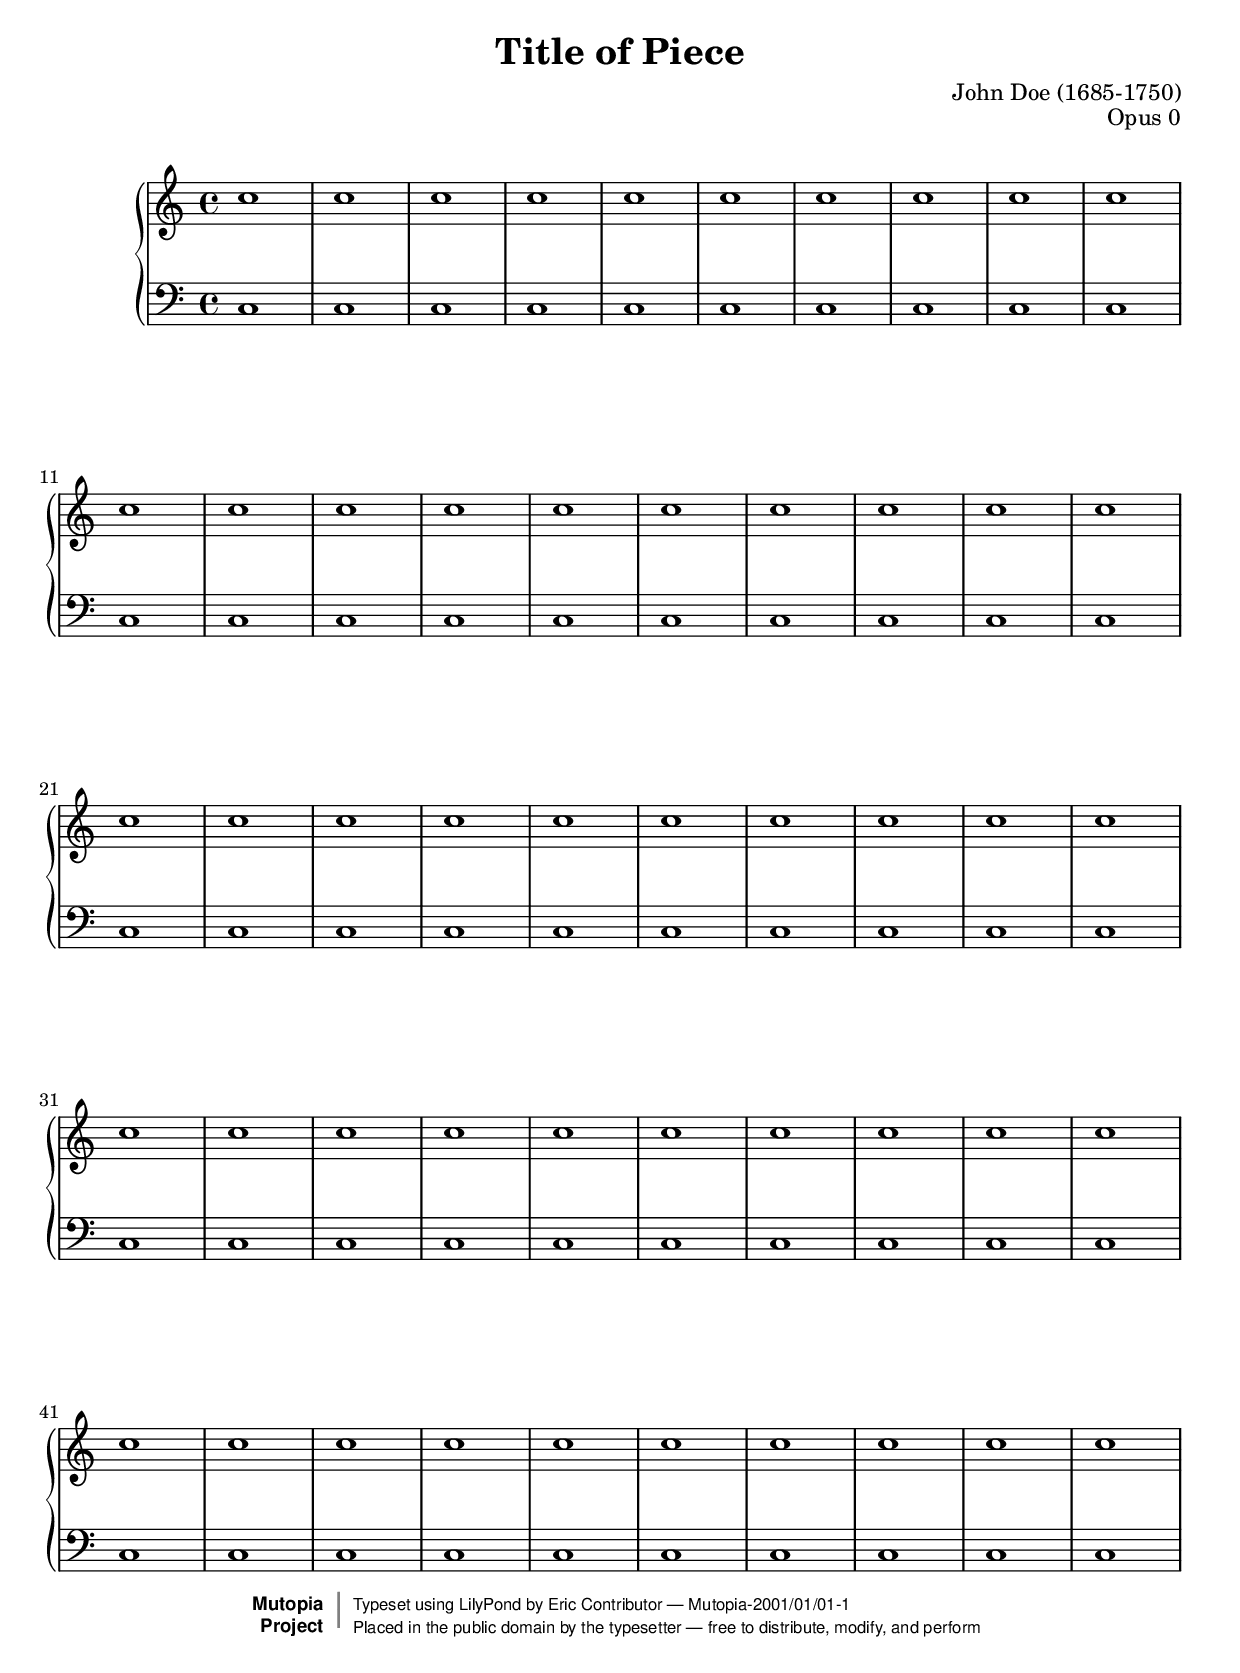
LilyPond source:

%%--------------------------------------------------------------------
% Mutopia Project
% LilyPond template for keyboard solo piece
% for new additions
%%--------------------------------------------------------------------

\version "2.18.2"

%---------------------------------------------------------------------
%--Paper-size setting must be commented out or deleted upon submission.
%--LilyPond engraves to paper size A4 by default.
%--Uncomment the setting below to validate your typesetting
%--in "letter" sizing.
%--Mutopia publishes both A4 and letter-sized versions.
%---------------------------------------------------------------------
% #(set-default-paper-size "letter")

%--Default staff size is 20
#(set-global-staff-size 20)

\paper {
    top-margin = 8\mm                              %-minimum: 8 mm
    top-markup-spacing.basic-distance = #6         %-dist. from bottom of top margin to the first markup/title
    markup-system-spacing.basic-distance = #5      %-dist. from header/title to first system
    top-system-spacing.basic-distance = #12        %-dist. from top margin to system in pages with no titles
    last-bottom-spacing.padding = #2               %-min #1.5 -pads music from copyright block 
    ragged-bottom = ##f
    ragged-last-bottom = ##f
}

%---------------------------------------------------------------------
%--Refer to http://www.mutopiaproject.org/contribute.html
%--for usage and possible values for header variables.
%---------------------------------------------------------------------
\header {
    title = "Title of Piece"
    composer = "John Doe (1685-1750)"
    opus = "Opus 0"
    %piece = "Left-aligned header"
    date = "1741"
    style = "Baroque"
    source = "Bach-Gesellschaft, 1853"

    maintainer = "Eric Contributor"
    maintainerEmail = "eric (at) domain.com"
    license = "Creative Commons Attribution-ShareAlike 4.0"

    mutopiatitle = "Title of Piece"
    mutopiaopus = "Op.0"
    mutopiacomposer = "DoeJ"
    %--A list of instruments can be found at http://www.mutopiaproject.org/browse.html#byInstrument
    %--Multiple instruments are separated by a comma
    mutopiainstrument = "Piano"


    % Footer, tagline, and copyright blocks are included here for reference
    % and spacing purposes only.  There's no need to change these.
    % These blocks will be overridden by Mutopia during the publishing process.
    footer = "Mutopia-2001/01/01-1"
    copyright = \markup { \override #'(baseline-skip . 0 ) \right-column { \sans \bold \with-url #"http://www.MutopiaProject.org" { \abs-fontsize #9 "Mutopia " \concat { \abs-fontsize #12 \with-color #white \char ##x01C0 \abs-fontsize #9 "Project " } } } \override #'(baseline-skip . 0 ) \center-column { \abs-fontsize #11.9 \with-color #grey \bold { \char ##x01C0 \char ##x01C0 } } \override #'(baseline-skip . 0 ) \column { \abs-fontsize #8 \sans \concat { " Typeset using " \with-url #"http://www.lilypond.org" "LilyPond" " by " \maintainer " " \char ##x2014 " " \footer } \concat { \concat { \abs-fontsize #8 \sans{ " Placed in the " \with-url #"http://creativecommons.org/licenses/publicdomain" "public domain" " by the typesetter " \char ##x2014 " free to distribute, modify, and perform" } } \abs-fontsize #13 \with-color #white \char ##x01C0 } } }
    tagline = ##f
}

%--------Definitions
global = {
  \key c \major
  \time 4/4
}

upperStaff =   \relative c'' {
  \repeat unfold 50 c1         %sample notes
}

lowerStaff = \relative c {
  \repeat unfold 50 c1         %sample notes
}

%-------Typeset music and generate midi
\score {
    \context PianoStaff <<
        %-Midi instrument values at 
        % http://lilypond.org/doc/v2.18/Documentation/snippets/midi#midi-demo-midiinstruments
        \set PianoStaff.midiInstrument = "acoustic grand"
        \new Staff = "upper" { \clef treble \global \upperStaff }
        \new Staff = "lower" { \clef bass \global \lowerStaff }
    >>
    \layout{ }
    \midi  { \tempo 4 = 70 }
}
